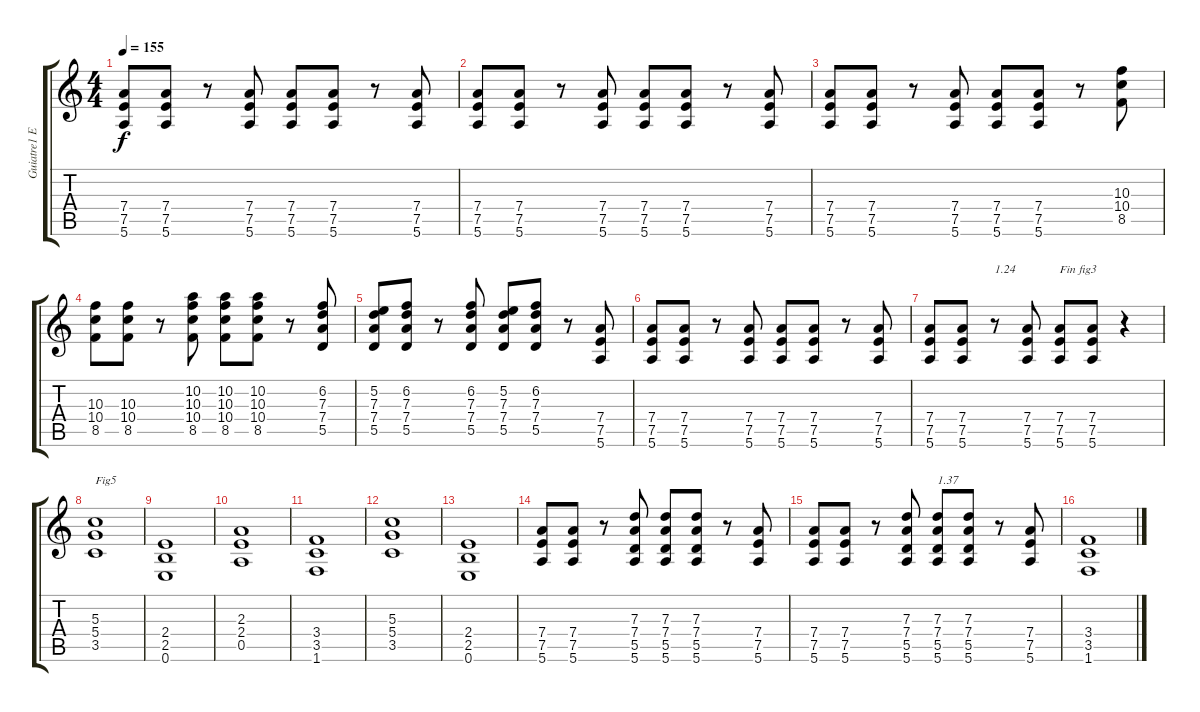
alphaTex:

\track ("Guiatre1 E" "Guiatre1 E") {instrument distortionguitar}
\staff {score tabs}
\tuning (E4 B3 G3 D3 A2 E2) {hide}
\ts (4 4)
\tempo 155
\clef g2
\ks c
(7.4 7.5 5.6).8{dy f} (7.4 7.5 5.6).8 r.8 (7.4 7.5 5.6).8 (7.4 7.5 5.6).8 (7.4 7.5 5.6).8 r.8 (7.4 7.5 5.6).8 |
(7.4 7.5 5.6).8 (7.4 7.5 5.6).8 r.8 (7.4 7.5 5.6).8 (7.4 7.5 5.6).8 (7.4 7.5 5.6).8 r.8 (7.4 7.5 5.6).8 |
(7.4 7.5 5.6).8 (7.4 7.5 5.6).8 r.8 (7.4 7.5 5.6).8 (7.4 7.5 5.6).8 (7.4 7.5 5.6).8 r.8 (10.3 10.4 8.5).8 |
(10.3 10.4 8.5).8 (10.3 10.4 8.5).8 r.8 (10.2 10.3 10.4 8.5).8 (10.2 10.3 10.4 8.5).8 (10.2 10.3 10.4 8.5).8 r.8 (6.2 7.3 7.4 5.5).8 |
(5.2 7.3 7.4 5.5).8 (6.2 7.3 7.4 5.5).8 r.8 (6.2 7.3 7.4 5.5).8 (5.2 7.3 7.4 5.5).8 (6.2 7.3 7.4 5.5).8 r.8 (7.4 7.5 5.6).8 |
(7.4 7.5 5.6).8 (7.4 7.5 5.6).8 r.8 (7.4 7.5 5.6).8 (7.4 7.5 5.6).8 (7.4 7.5 5.6).8 r.8 (7.4 7.5 5.6).8 |
(7.4 7.5 5.6).8 (7.4 7.5 5.6).8 r.8{txt "1.24"} (7.4 7.5 5.6).8 (7.4 7.5 5.6).8{txt "Fin fig3"} (7.4 7.5 5.6).8 r.4 |
(5.3 5.4 3.5).1{txt "Fig5"} |
(2.4 2.5 0.6).1 |
(2.3 2.4 0.5).1 |
(3.4 3.5 1.6).1 |
(5.3 5.4 3.5).1 |
(2.4 2.5 0.6).1 |
(7.4 7.5 5.6).8 (7.4 7.5 5.6).8 r.8 (7.3 7.4 5.5 5.6).8 (7.3 7.4 5.5 5.6).8 (7.3 7.4 5.5 5.6).8 r.8 (7.4 7.5 5.6).8 |
(7.4 7.5 5.6).8 (7.4 7.5 5.6).8 r.8 (7.3 7.4 5.5 5.6).8 (7.3 7.4 5.5 5.6).8{txt "1.37"} (7.3 7.4 5.5 5.6).8 r.8 (7.4 7.5 5.6).8 |
(3.4 3.5 1.6).1
